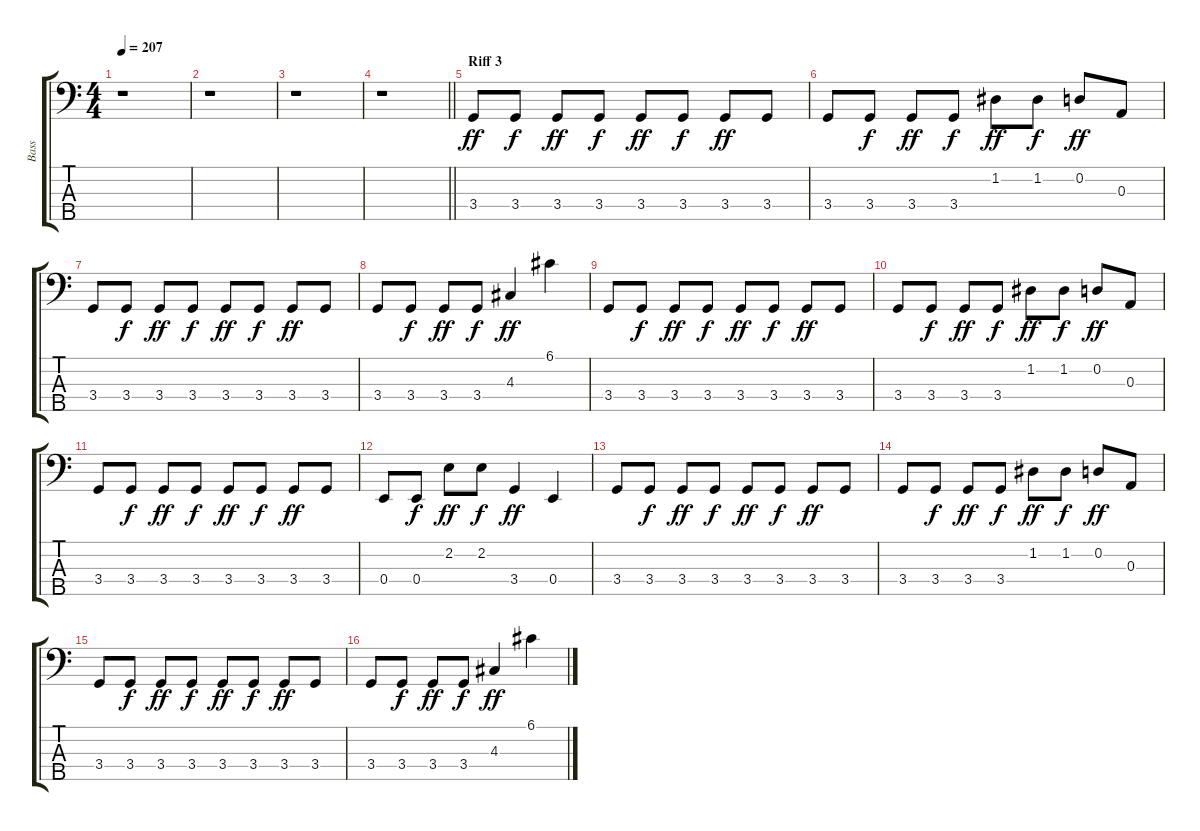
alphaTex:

\track ("Bass" "Bass") {instrument electricbasspick}
\staff {score tabs}
\tuning (G2 D2 A1 E1 B0) {hide}
\ts (4 4)
\tempo 207
\clef f4
\ks c
r.1{dy ff} |
r.1 |
r.1 |
\barLineRight lightlight
r.1 |
\section ("" "Riff 3")
3.4.8 3.4.8{dy f} 3.4.8{dy ff} 3.4.8{dy f} 3.4.8{dy ff} 3.4.8{dy f} 3.4.8{dy ff} 3.4.8 |
3.4.8 3.4.8{dy f} 3.4.8{dy ff} 3.4.8{dy f} 1.2.8{dy ff} 1.2.8{dy f} 0.2.8{dy ff} 0.3.8 |
3.4.8 3.4.8{dy f} 3.4.8{dy ff} 3.4.8{dy f} 3.4.8{dy ff} 3.4.8{dy f} 3.4.8{dy ff} 3.4.8 |
3.4.8 3.4.8{dy f} 3.4.8{dy ff} 3.4.8{dy f} 4.3.4{dy ff} 6.1.4 |
3.4.8 3.4.8{dy f} 3.4.8{dy ff} 3.4.8{dy f} 3.4.8{dy ff} 3.4.8{dy f} 3.4.8{dy ff} 3.4.8 |
3.4.8 3.4.8{dy f} 3.4.8{dy ff} 3.4.8{dy f} 1.2.8{dy ff} 1.2.8{dy f} 0.2.8{dy ff} 0.3.8 |
3.4.8 3.4.8{dy f} 3.4.8{dy ff} 3.4.8{dy f} 3.4.8{dy ff} 3.4.8{dy f} 3.4.8{dy ff} 3.4.8 |
0.4.8 0.4.8{dy f} 2.2.8{dy ff} 2.2.8{dy f} 3.4.4{dy ff} 0.4.4 |
3.4.8 3.4.8{dy f} 3.4.8{dy ff} 3.4.8{dy f} 3.4.8{dy ff} 3.4.8{dy f} 3.4.8{dy ff} 3.4.8 |
3.4.8 3.4.8{dy f} 3.4.8{dy ff} 3.4.8{dy f} 1.2.8{dy ff} 1.2.8{dy f} 0.2.8{dy ff} 0.3.8 |
3.4.8 3.4.8{dy f} 3.4.8{dy ff} 3.4.8{dy f} 3.4.8{dy ff} 3.4.8{dy f} 3.4.8{dy ff} 3.4.8 |
3.4.8 3.4.8{dy f} 3.4.8{dy ff} 3.4.8{dy f} 4.3.4{dy ff} 6.1.4
